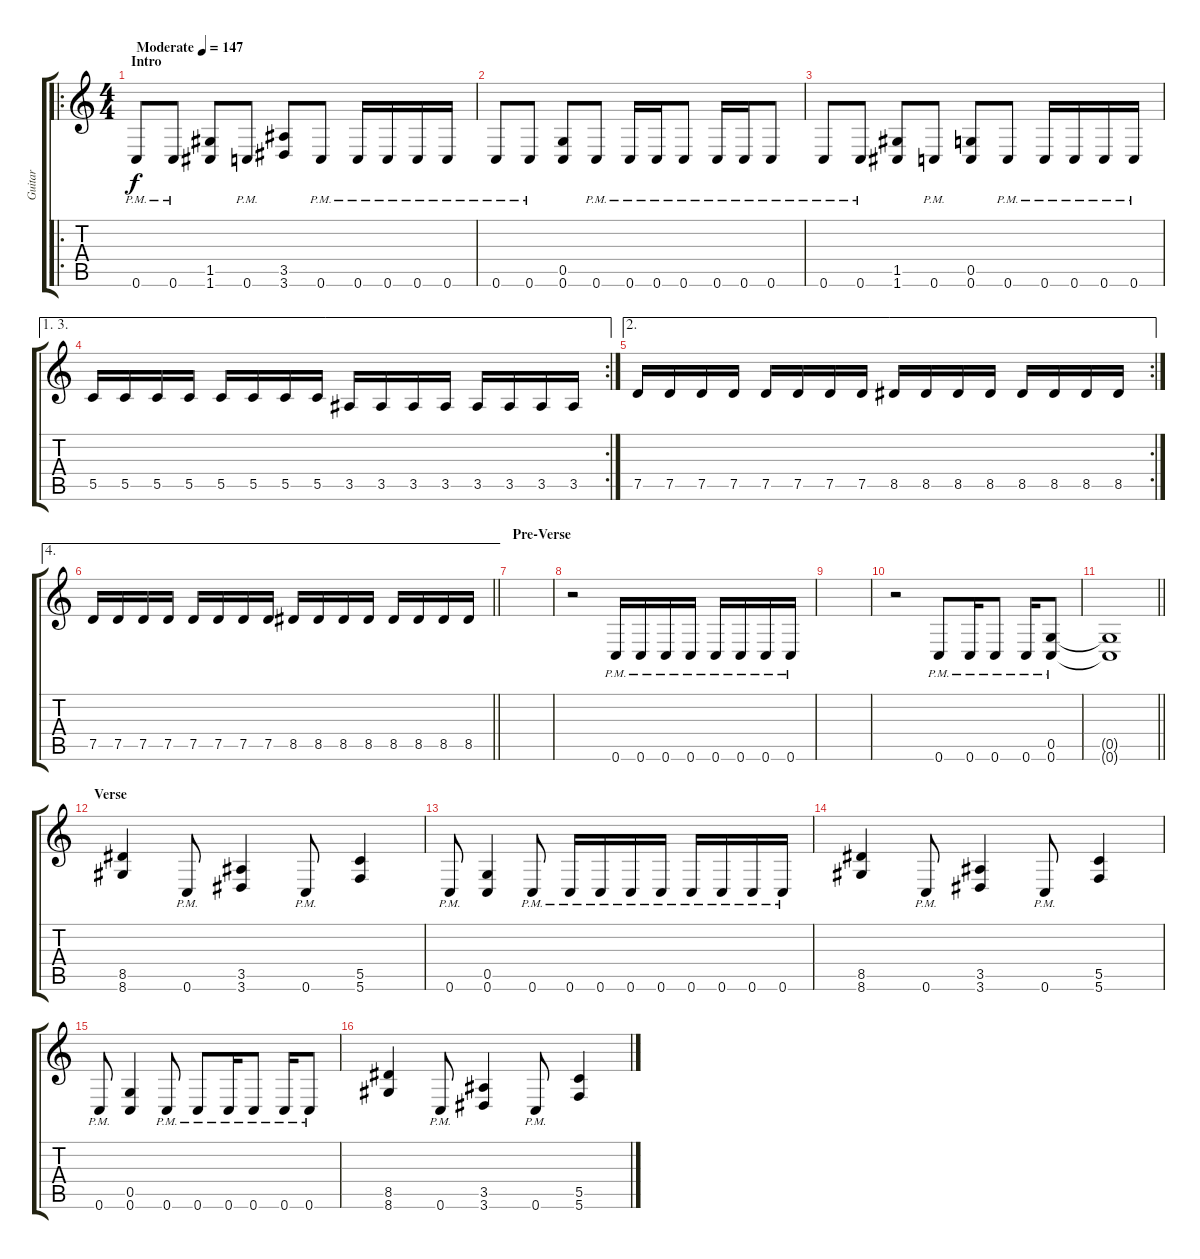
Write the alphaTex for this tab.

\track ("Guitar" "Guitar") {instrument distortionguitar}
\staff {score tabs}
\tuning (D4 A3 F3 C3 G2 C2) {hide}
\ro
\ts (4 4)
\section ("" "Intro")
\tempo (147 "Moderate")
\clef g2
\ks c
0.6{pm}.8{dy f instrument distortionguitar} 0.6{pm}.8 (1.5 1.6).8 0.6{pm}.8 (3.5 3.6).8 0.6{pm}.8 0.6{pm}.16 0.6{pm}.16 0.6{pm}.16 0.6{pm}.16 |
0.6{pm}.8 0.6{pm}.8 (0.5 0.6).8 0.6{pm}.8 0.6{pm}.16 0.6{pm}.16 0.6{pm}.8 0.6{pm}.16 0.6{pm}.16 0.6{pm}.8 |
0.6{pm}.8 0.6{pm}.8 (1.5 1.6).8 0.6{pm}.8 (0.5 0.6).8 0.6{pm}.8 0.6{pm}.16 0.6{pm}.16 0.6{pm}.16 0.6{pm}.16 |
\ae (1 3)
\rc 2
5.5.16 5.5.16 5.5.16 5.5.16 5.5.16 5.5.16 5.5.16 5.5.16 3.5.16 3.5.16 3.5.16 3.5.16 3.5.16 3.5.16 3.5.16 3.5.16 |
\ae 2
\rc 2
7.5.16 7.5.16 7.5.16 7.5.16 7.5.16 7.5.16 7.5.16 7.5.16 8.5.16 8.5.16 8.5.16 8.5.16 8.5.16 8.5.16 8.5.16 8.5.16 |
\ae 4
\barLineRight lightlight
7.5.16 7.5.16 7.5.16 7.5.16 7.5.16 7.5.16 7.5.16 7.5.16 8.5.16 8.5.16 8.5.16 8.5.16 8.5.16 8.5.16 8.5.16 8.5.16 |
\section ("" "Pre-Verse")
|
r.2 0.6{pm}.16 0.6{pm}.16 0.6{pm}.16 0.6{pm}.16 0.6{pm}.16 0.6{pm}.16 0.6{pm}.16 0.6{pm}.16 |
|
r.2 0.6{pm}.8 0.6{pm}.16 0.6{pm}.8 0.6{pm}.16 (0.5{pm} 0.6{pm}).8 |
\barLineRight lightlight
(0.5{t} 0.6{t}).1 |
\section ("" "Verse")
(8.5 8.6).4 0.6{pm}.8 (3.5 3.6).4 0.6{pm}.8 (5.5 5.6).4 |
0.6{pm}.8 (0.5 0.6).4 0.6{pm}.8 0.6{pm}.16 0.6{pm}.16 0.6{pm}.16 0.6{pm}.16 0.6{pm}.16 0.6{pm}.16 0.6{pm}.16 0.6{pm}.16 |
(8.5 8.6).4 0.6{pm}.8 (3.5 3.6).4 0.6{pm}.8 (5.5 5.6).4 |
0.6{pm}.8 (0.5 0.6).4 0.6{pm}.8 0.6{pm}.8 0.6{pm}.16 0.6{pm}.8 0.6{pm}.16 0.6{pm}.8 |
(8.5 8.6).4 0.6{pm}.8 (3.5 3.6).4 0.6{pm}.8 (5.5 5.6).4
